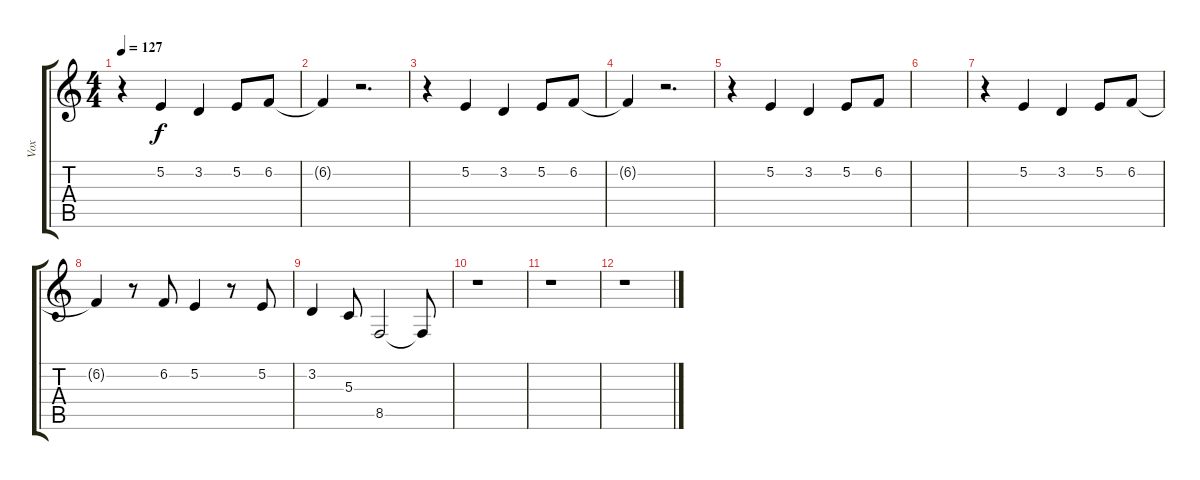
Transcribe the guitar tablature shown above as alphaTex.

\track ("Vox" "Vox") {instrument lead6voice}
\staff {score tabs}
\tuning (E4 B3 G3 D3 A2 E2) {hide}
\ts (4 4)
\tempo 127
\clef g2
\ks c
r.4{dy f} 5.2.4 3.2.4 5.2.8 6.2.8 |
6.2{t}.4 r.2{d} |
r.4 5.2.4 3.2.4 5.2.8 6.2.8 |
6.2{t}.4 r.2{d} |
r.4 5.2.4 3.2.4 5.2.8 6.2.8 |
|
r.4 5.2.4 3.2.4 5.2.8 6.2.8 |
6.2{t}.4 r.8 6.2.8 5.2.4 r.8 5.2.8 |
3.2.4 5.3.8 8.5.2 8.5{t}.8 |
r.1 |
r.1 |
r.1
